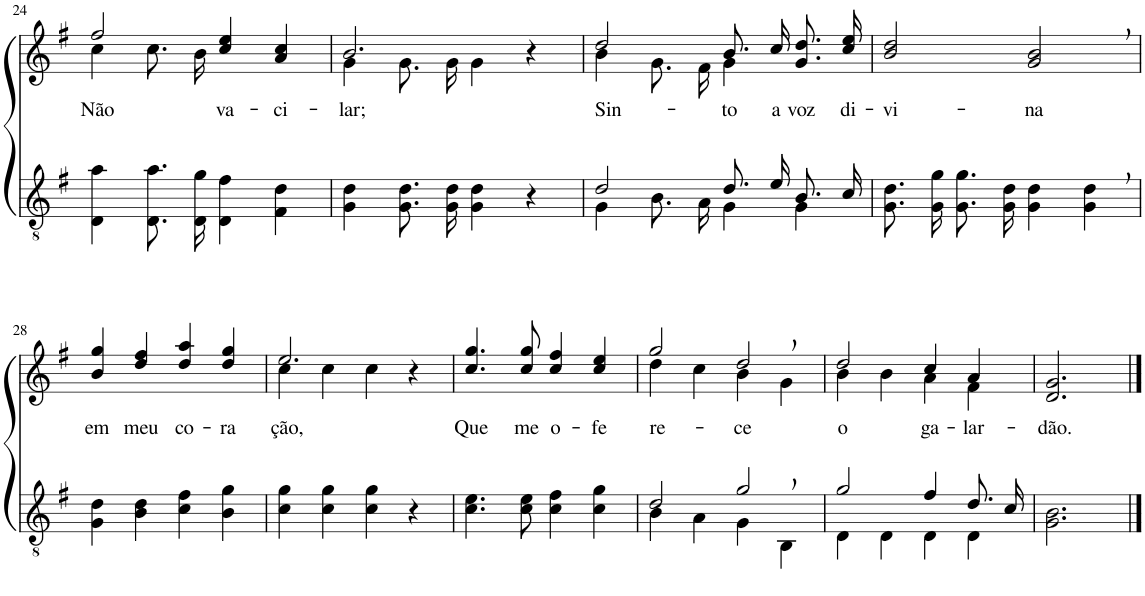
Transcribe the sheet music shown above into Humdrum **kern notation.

**kern	**kern	**text
*part2	*part1	*part1
*staff2	*staff1	*staff1
*I"Parte III e IV	*I"Parte I e II	*
!!LO:PB:g=z
*clefGv2	*clefG2	*
*Trd3c5	*Trd3c5	*
*k[f#]	*k[f#]	*
*M4/4	*M4/4	*
=24	=24	=24
!	!	!LO:LY:b
*	*^	*
4D\ 4a\	2ff#/	4cc\	Não
8.D\ 8.a\L	.	8.cc\L	.
16D\ 16g\Jk	.	16b\Jk	.
!	!	!	!LO:LY:b
4D\ 4f#\	4cc/ 4ee/	2ryy	va-
!	!	!	!LO:LY:b
4F#\ 4d\	4a/ 4cc/	.	-ci-
=25	=25	=25	=25
!	!	!	!LO:LY:b
4G\ 4d\	2.b/	4g\	-lar;
8.G\ 8.d\L	.	8.g\L	.
16G\ 16d\Jk	.	16g\Jk	.
4G\ 4d\	.	4g\	.
4r	4r	4ryy	.
=26	=26	=26	=26
*^	*	*	*
!	!	!	!	!LO:LY:b
2d/	4G\	2dd/	4b\	Sin-
.	8.B\L	.	8.g\L	.
.	16A\Jk	.	16f#\Jk	.
!	!	!	!	!LO:LY:b
8.d/L	4G\	8.b/L	4g\	to
!	!	!	!	!LO:LY:b
16e/Jk	.	16cc/Jk	.	a
!	!	!	!	!LO:LY:b
8.B/L	4G\	8.g\ 8.dd\L	4ryy	voz
!	!	!	!	!LO:LY:b
16c/Jk	.	16cc\ 16ee\Jk	.	di-
*v	*v	*	*	*
*	*v	*v	*
=27	=27	=27
!	!	!LO:LY:b
8.G\ 8.d\L	2b/ 2dd/	-vi-
16G\ 16g\Jk	.	.
8.G\ 8.g\L	.	.
16G\ 16d\Jk	.	.
!	!	!LO:LY:b
4G\ 4d\	2g/, 2b/,	-na
4G\, 4d\,	.	.
!!LO:LB:g=z
=28	=28	=28
!	!	!LO:LY:b
4G\ 4d\	4b/ 4gg/	em
!	!	!LO:LY:b
4B\ 4d\	4dd/ 4ff#/	meu
!	!	!LO:LY:b
4c\ 4f#\	4dd/ 4aa/	co-
!	!	!LO:LY:b
4B\ 4g\	4dd/ 4gg/	-ra-
=29	=29	=29
*	*^	*
!	!	!	!LO:LY:b
4c\ 4g\	2.ee/	4cc\	-ção,
4c\ 4g\	.	4cc\	.
4c\ 4g\	.	4cc\	.
4r	4r	4ryy	.
=30	=30	=30	=30
!	!	!	!LO:LY:b
*	*v	*v	*
4.c\ 4.e\	4.cc/ 4.gg/	Que
!	!	!LO:LY:b
8c\ 8e\	8cc/ 8gg/	me
!	!	!LO:LY:b
4c\ 4f#\	4cc/ 4ff#/	o-
!	!	!LO:LY:b
4c\ 4g\	4cc/ 4ee/	-fe-
=31	=31	=31
*^	*^	*
!	!	!	!	!LO:LY:b
2d/	4B\	2gg/	4dd\	-re-
.	4A\	.	4cc\	.
!	!	!	!	!LO:LY:b
2g,/	4G\	2dd,/	4b\	-ce
.	4BB\	.	4g\	.
=32	=32	=32	=32	=32
!	!	!	!	!LO:LY:b
2g/	4D\	2dd/	4b\	o
.	4D\	.	4b\	.
!	!	!	!	!LO:LY:b
4f#/	4D\	4cc/	4a\	ga-
!	!	!	!	!LO:LY:b
8.d/L	4D\	4a/	4f#\	-lar-
16c/Jk	.	.	.	.
*v	*v	*	*	*
*	*v	*v	*
=33	=33	=33
!	!	!LO:LY:b
2.G\ 2.B\	2.d/ 2.g/	-dão.
==	==	==
*-	*-	*-
